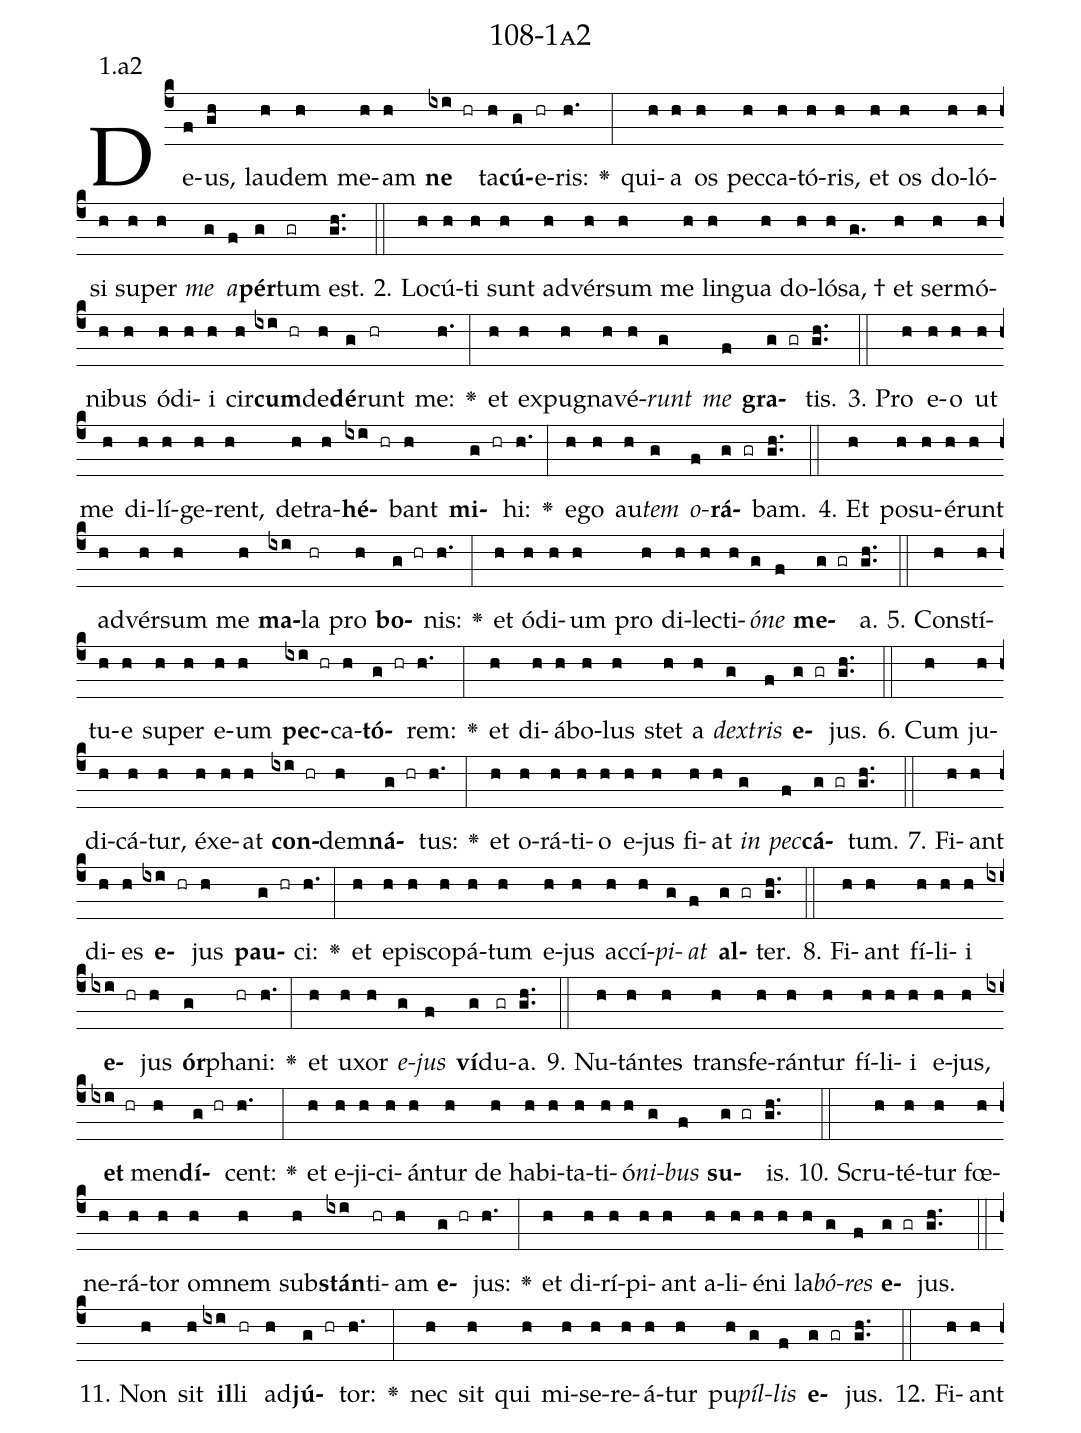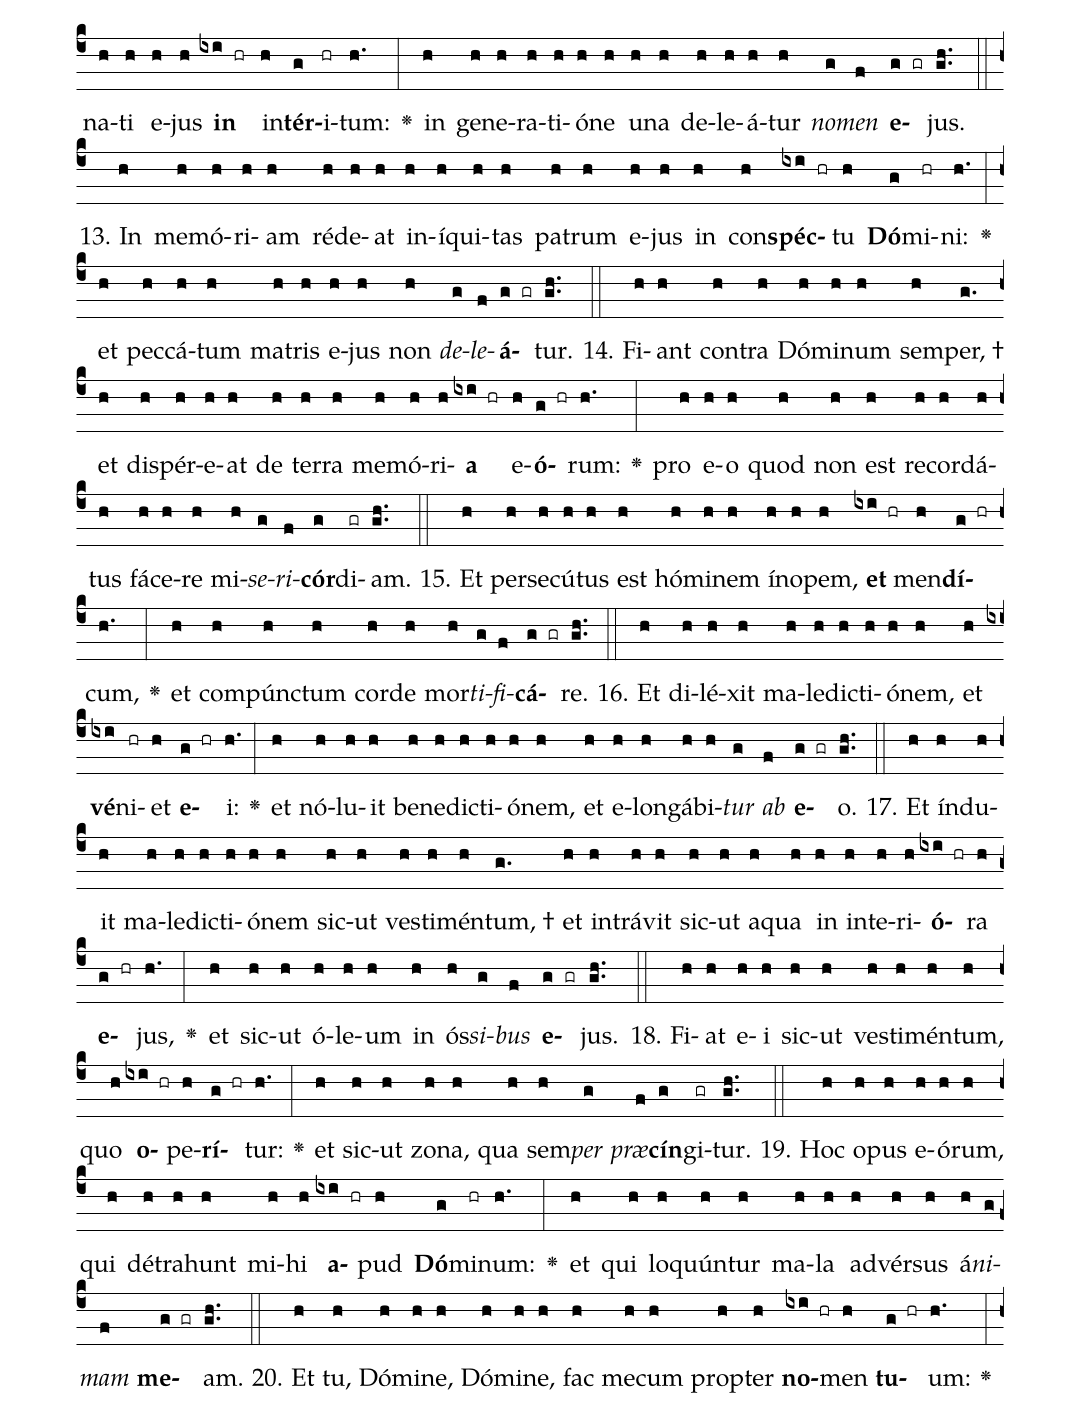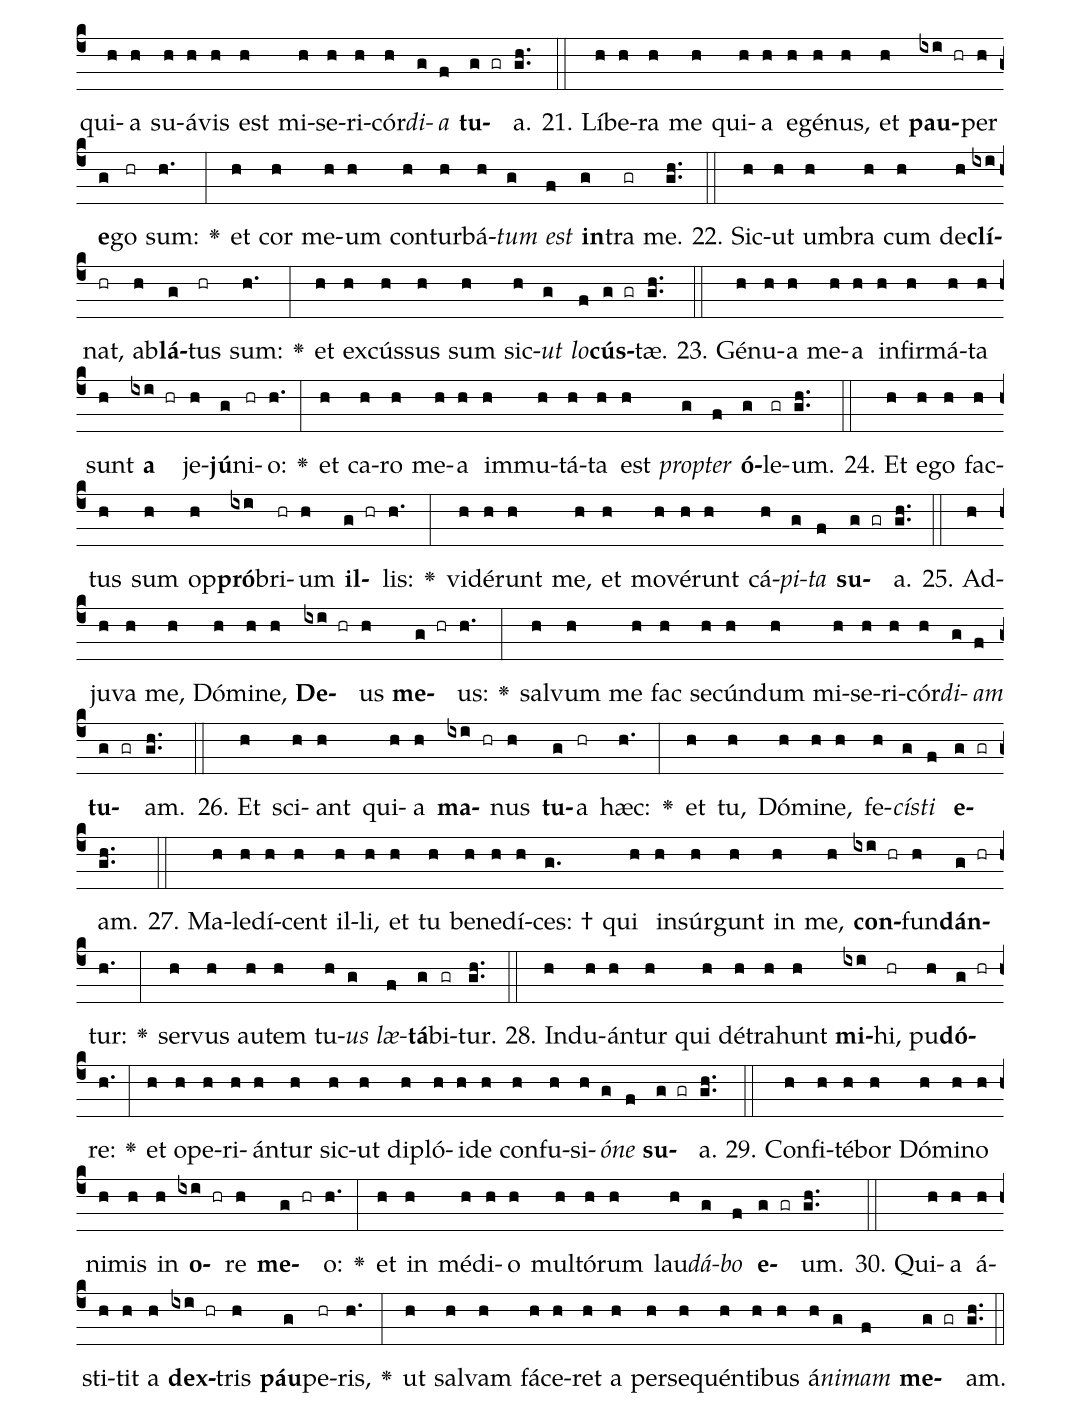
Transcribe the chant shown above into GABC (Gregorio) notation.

name: 108-1a2;
annotation: 1.a2;
%%
(c4)De(f)us,(gh) lau(h)dem(h) me(h)am(h) <b>ne</b>(ixi hr) ta(h)<b>cú</b>(g)e(hr)ris:(h.) <v>\greheightstar</v>(:) qui(h)a(h) os(h) pec(h)ca(h)tó(h)ris,(h) et(h) os(h) do(h)ló(h)si(h) su(h)per(h) <i>me</i>(g) <i>a</i>(f)<b>pér</b>(g)tum(gr) est.(gh..) (::)
2. Lo(h)cú(h)ti(h) sunt(h) ad(h)vér(h)sum(h) me(h) lin(h)gua(h) do(h)ló(h)sa, †(g.) et(h) ser(h)mó(h)ni(h)bus(h) ó(h)di(h)i(h) cir(h)<b>cum</b>(ixi hr)de(h)<b>dé</b>(g)runt(hr) me:(h.) <v>\greheightstar</v>(:) et(h) ex(h)pu(h)gna(h)vé(h)<i>runt</i>(g) <i>me</i>(f) <b>gra</b>(g gr)tis.(gh..) (::)
3. Pro(h) e(h)o(h) ut(h) me(h) di(h)lí(h)ge(h)rent,(h) de(h)tra(h)<b>hé</b>(ixi hr)bant(h) <b>mi</b>(g hr)hi:(h.) <v>\greheightstar</v>(:) e(h)go(h) au(h)<i>tem</i>(g) <i>o</i>(f)<b>rá</b>(g gr)bam.(gh..) (::)
4. Et(h) po(h)su(h)é(h)runt(h) ad(h)vér(h)sum(h) me(h) <b>ma</b>(ixi)la(hr) pro(h) <b>bo</b>(g hr)nis:(h.) <v>\greheightstar</v>(:) et(h) ó(h)di(h)um(h) pro(h) di(h)lec(h)ti(h)<i>ó</i>(g)<i>ne</i>(f) <b>me</b>(g gr)a.(gh..) (::)
5. Con(h)stí(h)tu(h)e(h) su(h)per(h) e(h)um(h) <b>pec</b>(ixi hr)ca(h)<b>tó</b>(g hr)rem:(h.) <v>\greheightstar</v>(:) et(h) di(h)á(h)bo(h)lus(h) stet(h) a(h) <i>dex</i>(g)<i>tris</i>(f) <b>e</b>(g gr)jus.(gh..) (::)
6. Cum(h) ju(h)di(h)cá(h)tur,(h) éx(h)e(h)at(h) <b>con</b>(ixi hr)dem(h)<b>ná</b>(g hr)tus:(h.) <v>\greheightstar</v>(:) et(h) o(h)rá(h)ti(h)o(h) e(h)jus(h) fi(h)at(h) <i>in</i>(g) <i>pec</i>(f)<b>cá</b>(g gr)tum.(gh..) (::)
7. Fi(h)ant(h) di(h)es(h) <b>e</b>(ixi hr)jus(h) <b>pau</b>(g hr)ci:(h.) <v>\greheightstar</v>(:) et(h) e(h)pis(h)co(h)pá(h)tum(h) e(h)jus(h) ac(h)cí(h)<i>pi</i>(g)<i>at</i>(f) <b>al</b>(g gr)ter.(gh..) (::)
8. Fi(h)ant(h) fí(h)li(h)i(h) <b>e</b>(ixi hr)jus(h) <b>ór</b>(g)pha(hr)ni:(h.) <v>\greheightstar</v>(:) et(h) u(h)xor(h) <i>e</i>(g)<i>jus</i>(f) <b>ví</b>(g)du(gr)a.(gh..) (::)
9. Nu(h)tán(h)tes(h) trans(h)fe(h)rán(h)tur(h) fí(h)li(h)i(h) e(h)jus,(h) <b>et</b>(ixi hr) men(h)<b>dí</b>(g hr)cent:(h.) <v>\greheightstar</v>(:) et(h) e(h)ji(h)ci(h)án(h)tur(h) de(h) ha(h)bi(h)ta(h)ti(h)ó(h)<i>ni</i>(g)<i>bus</i>(f) <b>su</b>(g gr)is.(gh..) (::)
10. Scru(h)té(h)tur(h) fœ(h)ne(h)rá(h)tor(h) om(h)nem(h) sub(h)<b>stán</b>(ixi)ti(hr)am(h) <b>e</b>(g hr)jus:(h.) <v>\greheightstar</v>(:) et(h) di(h)rí(h)pi(h)ant(h) a(h)li(h)é(h)ni(h) la(h)<i>bó</i>(g)<i>res</i>(f) <b>e</b>(g gr)jus.(gh..) (::)
11. Non(h) sit(h) <b>il</b>(ixi)li(hr) ad(h)<b>jú</b>(g hr)tor:(h.) <v>\greheightstar</v>(:) nec(h) sit(h) qui(h) mi(h)se(h)re(h)á(h)tur(h) pu(h)<i>píl</i>(g)<i>lis</i>(f) <b>e</b>(g gr)jus.(gh..) (::)
12. Fi(h)ant(h) na(h)ti(h) e(h)jus(h) <b>in</b>(ixi hr) in(h)<b>tér</b>(g)i(hr)tum:(h.) <v>\greheightstar</v>(:) in(h) ge(h)ne(h)ra(h)ti(h)ó(h)ne(h) u(h)na(h) de(h)le(h)á(h)tur(h) <i>no</i>(g)<i>men</i>(f) <b>e</b>(g gr)jus.(gh..) (::)
13. In(h) me(h)mó(h)ri(h)am(h) réd(h)e(h)at(h) in(h)í(h)qui(h)tas(h) pa(h)trum(h) e(h)jus(h) in(h) con(h)<b>spéc</b>(ixi hr)tu(h) <b>Dó</b>(g)mi(hr)ni:(h.) <v>\greheightstar</v>(:) et(h) pec(h)cá(h)tum(h) ma(h)tris(h) e(h)jus(h) non(h) <i>de</i>(g)<i>le</i>(f)<b>á</b>(g gr)tur.(gh..) (::)
14. Fi(h)ant(h) con(h)tra(h) Dó(h)mi(h)num(h) sem(h)per, †(g.) et(h) dis(h)pér(h)e(h)at(h) de(h) ter(h)ra(h) me(h)mó(h)ri(h)<b>a</b>(ixi hr) e(h)<b>ó</b>(g hr)rum:(h.) <v>\greheightstar</v>(:) pro(h) e(h)o(h) quod(h) non(h) est(h) re(h)cor(h)dá(h)tus(h) fá(h)ce(h)re(h) mi(h)<i>se</i>(g)<i>ri</i>(f)<b>cór</b>(g)di(gr)am.(gh..) (::)
15. Et(h) per(h)se(h)cú(h)tus(h) est(h) hó(h)mi(h)nem(h) ín(h)o(h)pem,(h) <b>et</b>(ixi hr) men(h)<b>dí</b>(g hr)cum,(h.) <v>\greheightstar</v>(:) et(h) com(h)púnc(h)tum(h) cor(h)de(h) mor(h)<i>ti</i>(g)<i>fi</i>(f)<b>cá</b>(g gr)re.(gh..) (::)
16. Et(h) di(h)lé(h)xit(h) ma(h)le(h)dic(h)ti(h)ó(h)nem,(h) et(h) <b>vé</b>(ixi)ni(hr)et(h) <b>e</b>(g hr)i:(h.) <v>\greheightstar</v>(:) et(h) nó(h)lu(h)it(h) be(h)ne(h)dic(h)ti(h)ó(h)nem,(h) et(h) e(h)lon(h)gá(h)bi(h)<i>tur</i>(g) <i>ab</i>(f) <b>e</b>(g gr)o.(gh..) (::)
17. Et(h) índ(h)u(h)it(h) ma(h)le(h)dic(h)ti(h)ó(h)nem(h) sic(h)ut(h) ves(h)ti(h)mén(h)tum, †(g.) et(h) in(h)trá(h)vit(h) sic(h)ut(h) a(h)qua(h) in(h) in(h)te(h)ri(h)<b>ó</b>(ixi hr)ra(h) <b>e</b>(g hr)jus,(h.) <v>\greheightstar</v>(:) et(h) sic(h)ut(h) ó(h)le(h)um(h) in(h) ós(h)<i>si</i>(g)<i>bus</i>(f) <b>e</b>(g gr)jus.(gh..) (::)
18. Fi(h)at(h) e(h)i(h) sic(h)ut(h) ves(h)ti(h)mén(h)tum,(h) quo(h) <b>o</b>(ixi hr)pe(h)<b>rí</b>(g hr)tur:(h.) <v>\greheightstar</v>(:) et(h) sic(h)ut(h) zo(h)na,(h) qua(h) sem(h)<i>per</i>(g) <i>præ</i>(f)<b>cín</b>(g)gi(gr)tur.(gh..) (::)
19. Hoc(h) o(h)pus(h) e(h)ó(h)rum,(h) qui(h) dé(h)tra(h)hunt(h) mi(h)hi(h) <b>a</b>(ixi hr)pud(h) <b>Dó</b>(g)mi(hr)num:(h.) <v>\greheightstar</v>(:) et(h) qui(h) lo(h)quún(h)tur(h) ma(h)la(h) ad(h)vér(h)sus(h) á(h)<i>ni</i>(g)<i>mam</i>(f) <b>me</b>(g gr)am.(gh..) (::)
20. Et(h) tu,(h) Dó(h)mi(h)ne,(h) Dó(h)mi(h)ne,(h) fac(h) me(h)cum(h) prop(h)ter(h) <b>no</b>(ixi hr)men(h) <b>tu</b>(g hr)um:(h.) <v>\greheightstar</v>(:) qui(h)a(h) su(h)á(h)vis(h) est(h) mi(h)se(h)ri(h)cór(h)<i>di</i>(g)<i>a</i>(f) <b>tu</b>(g gr)a.(gh..) (::)
21. Lí(h)be(h)ra(h) me(h) qui(h)a(h) e(h)gé(h)nus,(h) et(h) <b>pau</b>(ixi hr)per(h) <b>e</b>(g)go(hr) sum:(h.) <v>\greheightstar</v>(:) et(h) cor(h) me(h)um(h) con(h)tur(h)bá(h)<i>tum</i>(g) <i>est</i>(f) <b>in</b>(g)tra(gr) me.(gh..) (::)
22. Sic(h)ut(h) um(h)bra(h) cum(h) de(h)<b>clí</b>(ixi)nat,(hr) ab(h)<b>lá</b>(g)tus(hr) sum:(h.) <v>\greheightstar</v>(:) et(h) ex(h)cús(h)sus(h) sum(h) sic(h)<i>ut</i>(g) <i>lo</i>(f)<b>cús</b>(g gr)tæ.(gh..) (::)
23. Gé(h)nu(h)a(h) me(h)a(h) in(h)fir(h)má(h)ta(h) sunt(h) <b>a</b>(ixi hr) je(h)<b>jú</b>(g)ni(hr)o:(h.) <v>\greheightstar</v>(:) et(h) ca(h)ro(h) me(h)a(h) im(h)mu(h)tá(h)ta(h) est(h) <i>prop</i>(g)<i>ter</i>(f) <b>ó</b>(g)le(gr)um.(gh..) (::)
24. Et(h) e(h)go(h) fac(h)tus(h) sum(h) op(h)<b>pró</b>(ixi)bri(hr)um(h) <b>il</b>(g hr)lis:(h.) <v>\greheightstar</v>(:) vi(h)dé(h)runt(h) me,(h) et(h) mo(h)vé(h)runt(h) cá(h)<i>pi</i>(g)<i>ta</i>(f) <b>su</b>(g gr)a.(gh..) (::)
25. Ad(h)ju(h)va(h) me,(h) Dó(h)mi(h)ne,(h) <b>De</b>(ixi hr)us(h) <b>me</b>(g hr)us:(h.) <v>\greheightstar</v>(:) sal(h)vum(h) me(h) fac(h) se(h)cún(h)dum(h) mi(h)se(h)ri(h)cór(h)<i>di</i>(g)<i>am</i>(f) <b>tu</b>(g gr)am.(gh..) (::)
26. Et(h) sci(h)ant(h) qui(h)a(h) <b>ma</b>(ixi hr)nus(h) <b>tu</b>(g)a(hr) hæc:(h.) <v>\greheightstar</v>(:) et(h) tu,(h) Dó(h)mi(h)ne,(h) fe(h)<i>cís</i>(g)<i>ti</i>(f) <b>e</b>(g gr)am.(gh..) (::)
27. Ma(h)le(h)dí(h)cent(h) il(h)li,(h) et(h) tu(h) be(h)ne(h)dí(h)ces: †(g.) qui(h) in(h)súr(h)gunt(h) in(h) me,(h) <b>con</b>(ixi hr)fun(h)<b>dán</b>(g hr)tur:(h.) <v>\greheightstar</v>(:) ser(h)vus(h) au(h)tem(h) tu(h)<i>us</i>(g) <i>læ</i>(f)<b>tá</b>(g)bi(gr)tur.(gh..) (::)
28. Ind(h)u(h)án(h)tur(h) qui(h) dé(h)tra(h)hunt(h) <b>mi</b>(ixi)hi,(hr) pu(h)<b>dó</b>(g hr)re:(h.) <v>\greheightstar</v>(:) et(h) o(h)pe(h)ri(h)án(h)tur(h) sic(h)ut(h) di(h)pló(h)i(h)de(h) con(h)fu(h)si(h)<i>ó</i>(g)<i>ne</i>(f) <b>su</b>(g gr)a.(gh..) (::)
29. Con(h)fi(h)té(h)bor(h) Dó(h)mi(h)no(h) ni(h)mis(h) in(h) <b>o</b>(ixi hr)re(h) <b>me</b>(g hr)o:(h.) <v>\greheightstar</v>(:) et(h) in(h) mé(h)di(h)o(h) mul(h)tó(h)rum(h) lau(h)<i>dá</i>(g)<i>bo</i>(f) <b>e</b>(g gr)um.(gh..) (::)
30. Qui(h)a(h) á(h)sti(h)tit(h) a(h) <b>dex</b>(ixi hr)tris(h) <b>páu</b>(g)pe(hr)ris,(h.) <v>\greheightstar</v>(:) ut(h) sal(h)vam(h) fá(h)ce(h)ret(h) a(h) per(h)se(h)quén(h)ti(h)bus(h) á(h)<i>ni</i>(g)<i>mam</i>(f) <b>me</b>(g gr)am.(gh..) (::)
